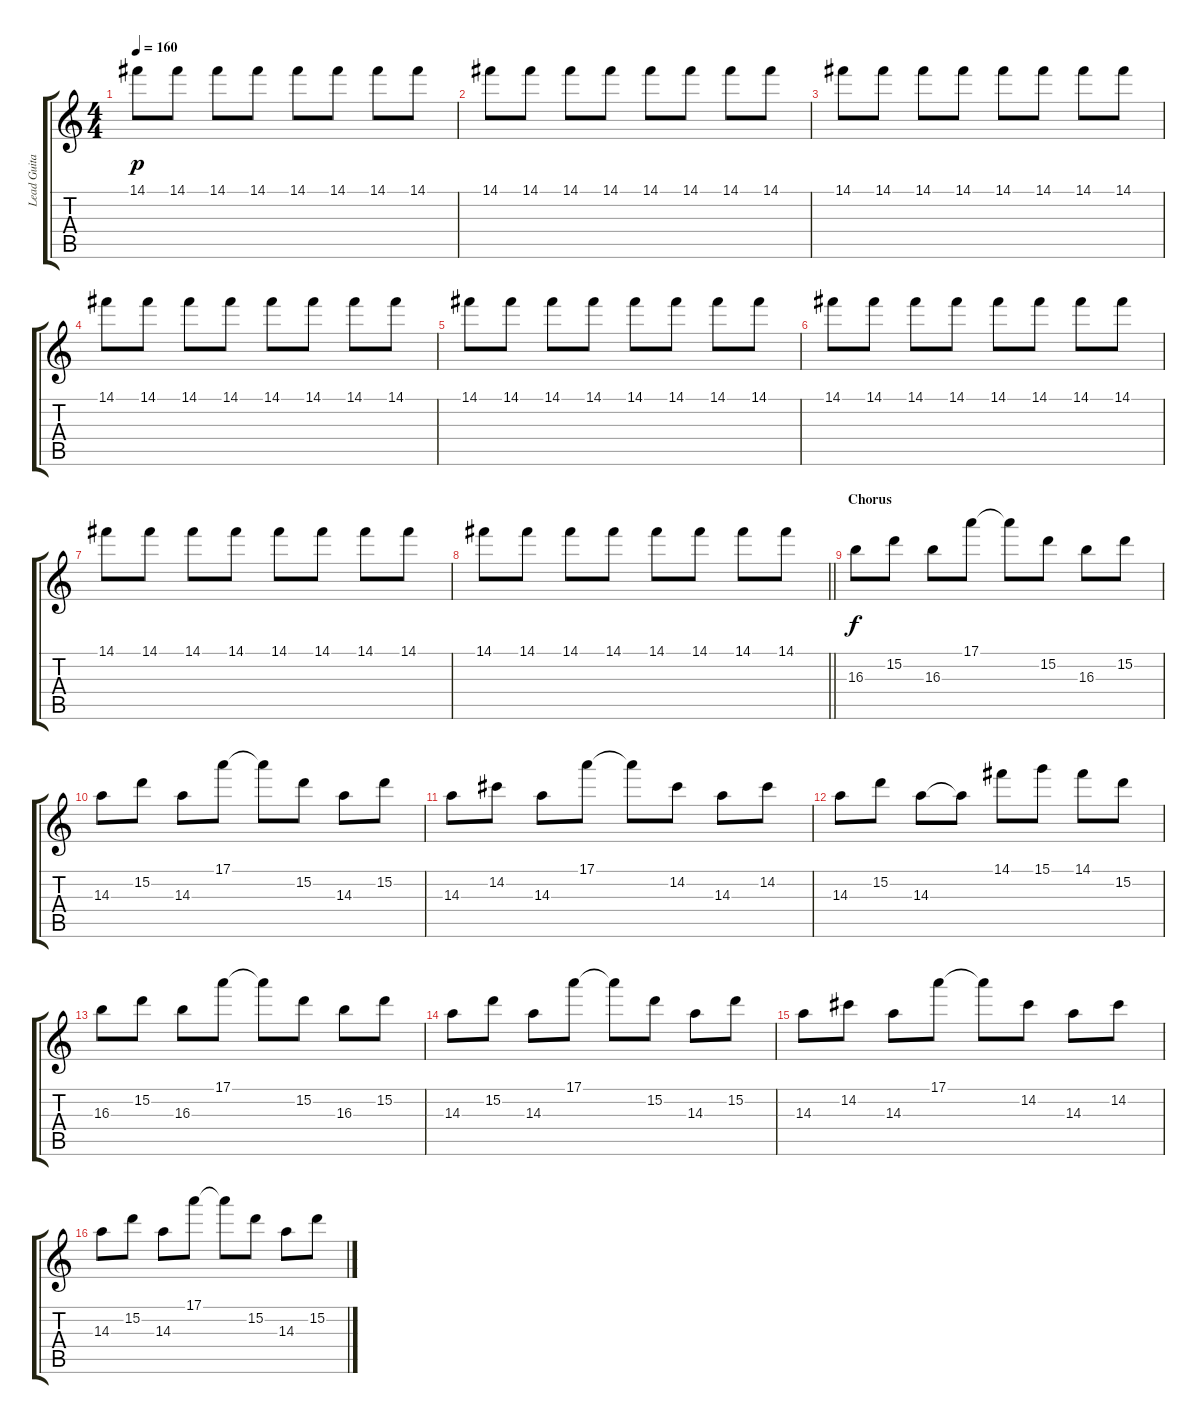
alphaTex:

\track ("Lead Guitar" "Lead Guita") {instrument distortionguitar}
\staff {score tabs}
\tuning (E4 B3 G3 D3 A2 D2) {hide}
\ts (4 4)
\tempo 160
\clef g2
\ks c
14.1.8{dy p} 14.1.8 14.1.8 14.1.8 14.1.8 14.1.8 14.1.8 14.1.8 |
14.1.8 14.1.8 14.1.8 14.1.8 14.1.8 14.1.8 14.1.8 14.1.8 |
14.1.8 14.1.8 14.1.8 14.1.8 14.1.8 14.1.8 14.1.8 14.1.8 |
14.1.8 14.1.8 14.1.8 14.1.8 14.1.8 14.1.8 14.1.8 14.1.8 |
14.1.8 14.1.8 14.1.8 14.1.8 14.1.8 14.1.8 14.1.8 14.1.8 |
14.1.8 14.1.8 14.1.8 14.1.8 14.1.8 14.1.8 14.1.8 14.1.8 |
14.1.8 14.1.8 14.1.8 14.1.8 14.1.8 14.1.8 14.1.8 14.1.8 |
\barLineRight lightlight
14.1.8 14.1.8 14.1.8 14.1.8 14.1.8 14.1.8 14.1.8 14.1.8 |
\section ("" "Chorus")
16.3.8{dy f} 15.2.8 16.3.8 17.1.8 17.1{t}.8 15.2.8 16.3.8 15.2.8 |
14.3.8 15.2.8 14.3.8 17.1.8 17.1{t}.8 15.2.8 14.3.8 15.2.8 |
14.3.8 14.2.8 14.3.8 17.1.8 17.1{t}.8 14.2.8 14.3.8 14.2.8 |
14.3.8 15.2.8 14.3.8 14.3{t}.8 14.1.8 15.1.8 14.1.8 15.2.8 |
16.3.8 15.2.8 16.3.8 17.1.8 17.1{t}.8 15.2.8 16.3.8 15.2.8 |
14.3.8 15.2.8 14.3.8 17.1.8 17.1{t}.8 15.2.8 14.3.8 15.2.8 |
14.3.8 14.2.8 14.3.8 17.1.8 17.1{t}.8 14.2.8 14.3.8 14.2.8 |
14.3.8 15.2.8 14.3.8 17.1.8 17.1{t}.8 15.2.8 14.3.8 15.2.8
